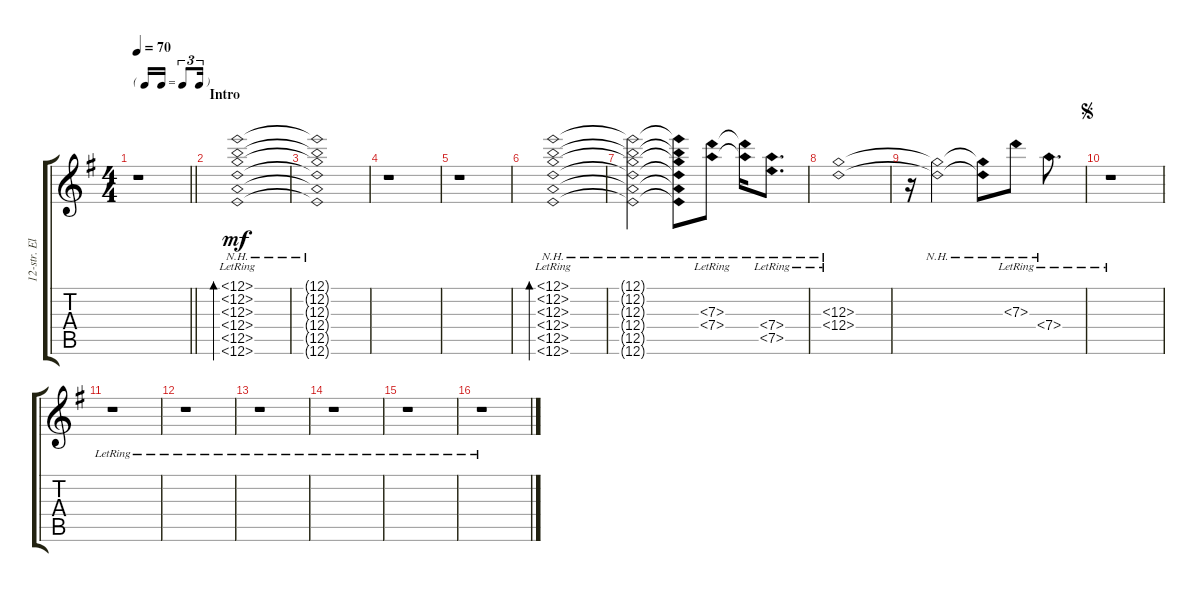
\track ("12-str. Electric 2" "12-str. El") {instrument electricguitarjazz}
\staff {score tabs}
\tuning (E4 B3 G3 D3 A2 E2) {hide}
\ts (4 4)
\tf triplet16th
\tempo 70
\clef g2
\barLineRight lightlight
\ks g
r.1{dy mf instrument electricguitarjazz} |
\section ("" "Intro")
(12.1{nh lr} 12.2{nh lr} 12.3{nh lr} 12.4{nh lr} 12.5{nh lr} 12.6{nh lr}).1{bd 30} |
(12.1{nh t} 12.2{nh t} 12.3{nh t} 12.4{nh t} 12.5{nh t} 12.6{nh t}).1 |
r.1 |
r.1 |
(12.1{nh lr} 12.2{nh lr} 12.3{nh lr} 12.4{nh lr} 12.5{nh lr} 12.6{nh lr}).1{bd 30} |
(12.1{nh t} 12.2{nh t} 12.3{nh t} 12.4{nh t} 12.5{nh t} 12.6{nh t}).2 (12.1{nh t} 12.2{nh t} 12.3{nh t} 12.4{nh t} 12.5{nh t} 12.6{nh t}).8 (7.3{nh lr} 7.4{nh lr}).8 (7.3{nh t} 7.4{nh t}).16 (7.4{nh lr} 7.5{nh lr}).8{d} |
(12.3{nh lr} 12.4{nh lr}).1 |
r.16 (12.3{nh t} 12.4{nh t}).2 (12.3{nh t} 12.4{nh t}).8 7.3{nh lr}.8 7.4{nh lr}.8{d} |
\jump segno
r.1 |
r.1 |
r.1 |
r.1 |
r.1 |
r.1 |
r.1
